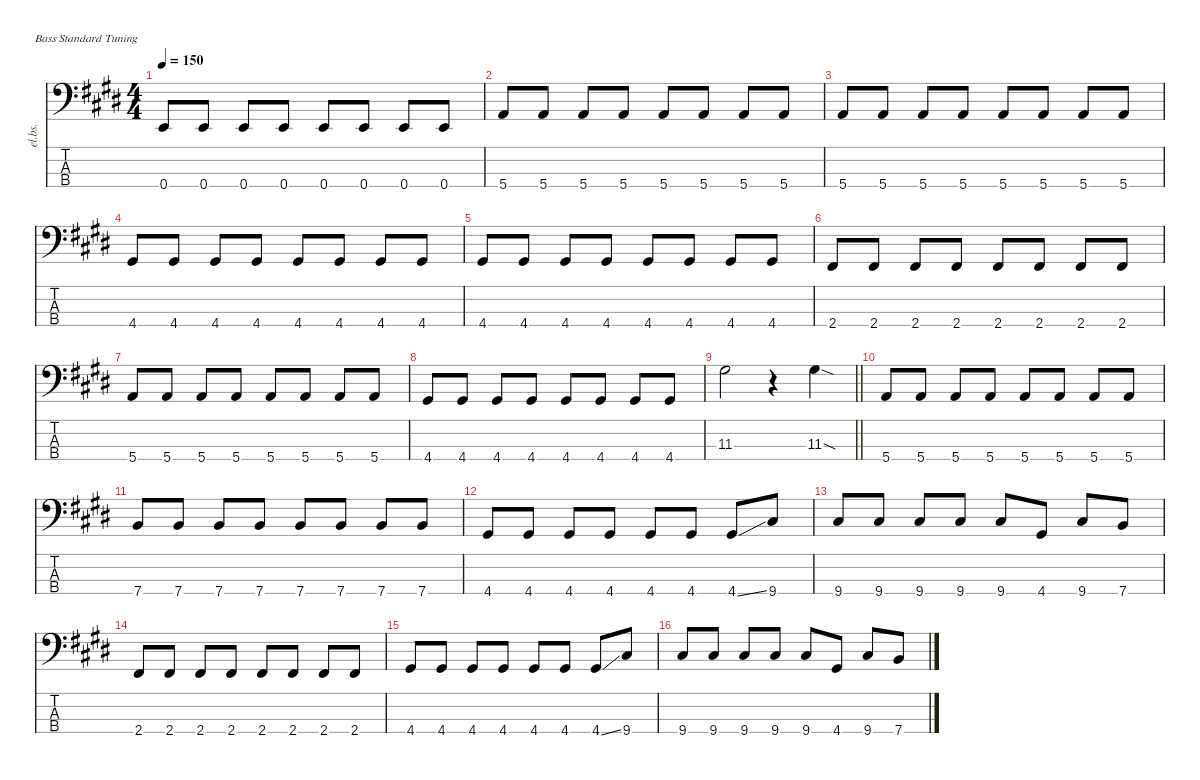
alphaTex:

\defaultSystemsLayout 4
\hideDynamics
\bracketExtendMode nobrackets
\track ("(Bass)" "el.bs.") {instrument electricbassfinger}
\staff {score tabs}
\tuning (G2 D2 A1 E1)
\ts (4 4)
\tempo 150
\clef f4
\ks c#minor
0.4{acc forcenatural}.8{dy f} 0.4{acc forcenatural}.8 0.4{acc forcenatural}.8 0.4{acc forcenatural}.8 0.4{acc forcenatural}.8 0.4{acc forcenatural}.8 0.4{acc forcenatural}.8 0.4{acc forcenatural}.8 |
5.4{acc forcenatural}.8 5.4{acc forcenatural}.8 5.4{acc forcenatural}.8 5.4{acc forcenatural}.8 5.4{acc forcenatural}.8 5.4{acc forcenatural}.8 5.4{acc forcenatural}.8 5.4{acc forcenatural}.8 |
5.4{acc forcenatural}.8 5.4{acc forcenatural}.8 5.4{acc forcenatural}.8 5.4{acc forcenatural}.8 5.4{acc forcenatural}.8 5.4{acc forcenatural}.8 5.4{acc forcenatural}.8 5.4{acc forcenatural}.8 |
4.4{acc #}.8 4.4{acc #}.8 4.4{acc #}.8 4.4{acc #}.8 4.4{acc #}.8 4.4{acc #}.8 4.4{acc #}.8 4.4{acc #}.8 |
4.4{acc #}.8 4.4{acc #}.8 4.4{acc #}.8 4.4{acc #}.8 4.4{acc #}.8 4.4{acc #}.8 4.4{acc #}.8 4.4{acc #}.8 |
2.4{acc #}.8 2.4{acc #}.8 2.4{acc #}.8 2.4{acc #}.8 2.4{acc #}.8 2.4{acc #}.8 2.4{acc #}.8 2.4{acc #}.8 |
5.4{acc forcenatural}.8 5.4{acc forcenatural}.8 5.4{acc forcenatural}.8 5.4{acc forcenatural}.8 5.4{acc forcenatural}.8 5.4{acc forcenatural}.8 5.4{acc forcenatural}.8 5.4{acc forcenatural}.8 |
4.4{acc #}.8 4.4{acc #}.8 4.4{acc #}.8 4.4{acc #}.8 4.4{acc #}.8 4.4{acc #}.8 4.4{acc #}.8 4.4{acc #}.8 |
\barLineRight lightlight
11.3{acc #}.2 r.4 11.3{sod acc #}.4 |
5.4{acc forcenatural}.8 5.4{acc forcenatural}.8 5.4{acc forcenatural}.8 5.4{acc forcenatural}.8 5.4{acc forcenatural}.8 5.4{acc forcenatural}.8 5.4{acc forcenatural}.8 5.4{acc forcenatural}.8 |
7.4{acc forcenatural}.8 7.4{acc forcenatural}.8 7.4{acc forcenatural}.8 7.4{acc forcenatural}.8 7.4{acc forcenatural}.8 7.4{acc forcenatural}.8 7.4{acc forcenatural}.8 7.4{acc forcenatural}.8 |
4.4{acc #}.8 4.4{acc #}.8 4.4{acc #}.8 4.4{acc #}.8 4.4{acc #}.8 4.4{acc #}.8 4.4{ss acc #}.8 9.4{acc #}.8 |
9.4{acc #}.8 9.4{acc #}.8 9.4{acc #}.8 9.4{acc #}.8 9.4{acc #}.8 4.4{acc #}.8 9.4{acc #}.8 7.4{acc forcenatural}.8 |
2.4{acc #}.8 2.4{acc #}.8 2.4{acc #}.8 2.4{acc #}.8 2.4{acc #}.8 2.4{acc #}.8 2.4{acc #}.8 2.4{acc #}.8 |
4.4{acc #}.8 4.4{acc #}.8 4.4{acc #}.8 4.4{acc #}.8 4.4{acc #}.8 4.4{acc #}.8 4.4{ss acc #}.8 9.4{acc #}.8 |
9.4{acc #}.8 9.4{acc #}.8 9.4{acc #}.8 9.4{acc #}.8 9.4{acc #}.8 4.4{acc #}.8 9.4{acc #}.8 7.4{acc forcenatural}.8
